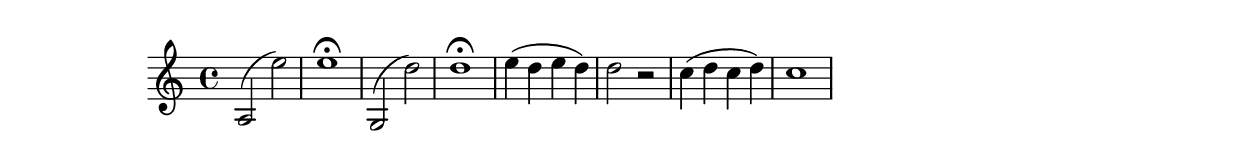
\version "2.16.0"

%%\header { texidoc="1 - Nota Nova"}

\relative c' {
  \override Staff.TimeSignature #'style = #'()
  \override Score.BarNumber #'transparent = ##t
  \override Score.RehearsalMark #'font-size = #-2
  \time 4/4


  %% CLARINETE
  \tag #'cl {
    a2( e'')
    e1\fermata
    g,,2( d'')
    d1\fermata
    e4( d e d)
    d2 r
    c4( d c d)
    c1
  }
  %% FLAUTA
  \tag #'fl {
    \override Staff.TimeSignature #'transparent = ##t
    \override Staff.Clef #'transparent = ##t
    \stopStaff
    s
  }
  %% OBOÉ
  \tag #'ob {
    \override Staff.TimeSignature #'transparent = ##t
    \override Staff.Clef #'transparent = ##t
    \stopStaff
    s
  }
  %% SAX ALTO
  \tag #'saxa {
    \override Staff.Clef #'transparent = ##t
    \override Staff.TimeSignature #'transparent = ##t
    \stopStaff
    s
  }
  %% SAX TENOR
  \tag #'saxt {
    \override Staff.Clef #'transparent = ##t
    \override Staff.TimeSignature #'transparent = ##t
    \stopStaff
    s
  }
  %% SAX GENES
  \tag #'saxg {
    \override Staff.Clef #'transparent = ##t
    \override Staff.TimeSignature #'transparent = ##t
    \stopStaff
    s
  }
  %% TROMPETE
  \tag #'tpt {
    \override Staff.Clef #'transparent = ##t
    \override Staff.TimeSignature #'transparent = ##t
    \stopStaff
    s
  }
  %% TROMPA
  \tag #'tpa {
    \override Staff.Clef #'transparent = ##t
    \override Staff.TimeSignature #'transparent = ##t
    \stopStaff
    s
  }
  %% TROMPA OP AGUDO
  \tag #'tpaopag {
    \override Staff.Clef #'transparent = ##t
    \override Staff.TimeSignature #'transparent = ##t
    \stopStaff
    s
  }
  %% TROMPA OP
  \tag #'tpaop {
    \override Staff.Clef #'transparent = ##t
    \override Staff.TimeSignature #'transparent = ##t
    \stopStaff
    s
  }
  %% TROMBONE
  \tag #'tbn {
    \override Staff.Clef #'transparent = ##t
    \override Staff.TimeSignature #'transparent = ##t
    \stopStaff
    s
  }
  %% TUBA MIB
  \tag #'tbamib {
    \override Staff.Clef #'transparent = ##t
    \override Staff.TimeSignature #'transparent = ##t
    \stopStaff
    s
  }
  %% TUBA SIB
  \tag #'tbasib {
    \override Staff.Clef #'transparent = ##t
    \override Staff.TimeSignature #'transparent = ##t
    \stopStaff
    s
  }

\bar "|."
  %% END DOCUMENT
}
